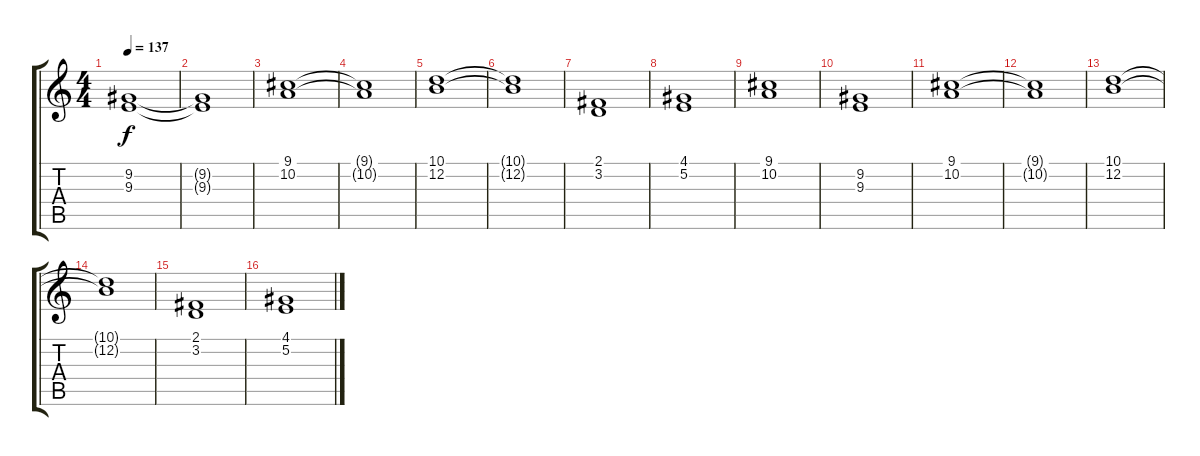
\track "" {instrument synthstrings1}
\staff {score tabs}
\tuning (E4 B3 G3 D3 A2 E2) {hide}
\ts (4 4)
\tempo 137
\clef g2
\ks c
(9.2 9.3).1{dy f} |
(9.2{t} 9.3{t}).1 |
(9.1 10.2).1 |
(9.1{t} 10.2{t}).1 |
(10.1 12.2).1 |
(10.1{t} 12.2{t}).1 |
(2.1 3.2).1 |
(4.1 5.2).1 |
(9.1 10.2).1 |
(9.2 9.3).1 |
(9.1 10.2).1 |
(9.1{t} 10.2{t}).1 |
(10.1 12.2).1 |
(10.1{t} 12.2{t}).1 |
(2.1 3.2).1 |
(4.1 5.2).1
